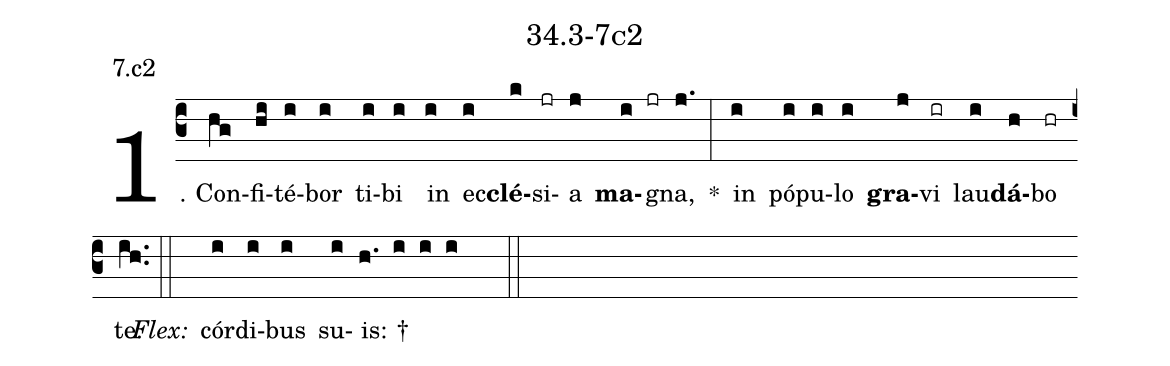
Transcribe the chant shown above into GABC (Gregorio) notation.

name: 34.3-7c2;
annotation: 7.c2;
%%
(c3)1. Con(hg)fi(hi)té(i)bor(i) ti(i)bi(i) in(i) ec(i)<b>clé</b>(k)si(jr)a(j) <b>ma</b>(i jr)gna,(j.) *(:) in(i) pó(i)pu(i)lo(i) <b>gra</b>(j)vi(ir) lau(i)<b>dá</b>(h)bo(hr) te.(ih..) (::)
<i>Flex:</i>()  cór(i)di(i)bus(i) su(i)is: †(h. i i i  ::)

%E(i) u(i) o(j) u(i) a(h) e.(ih..) (::)
